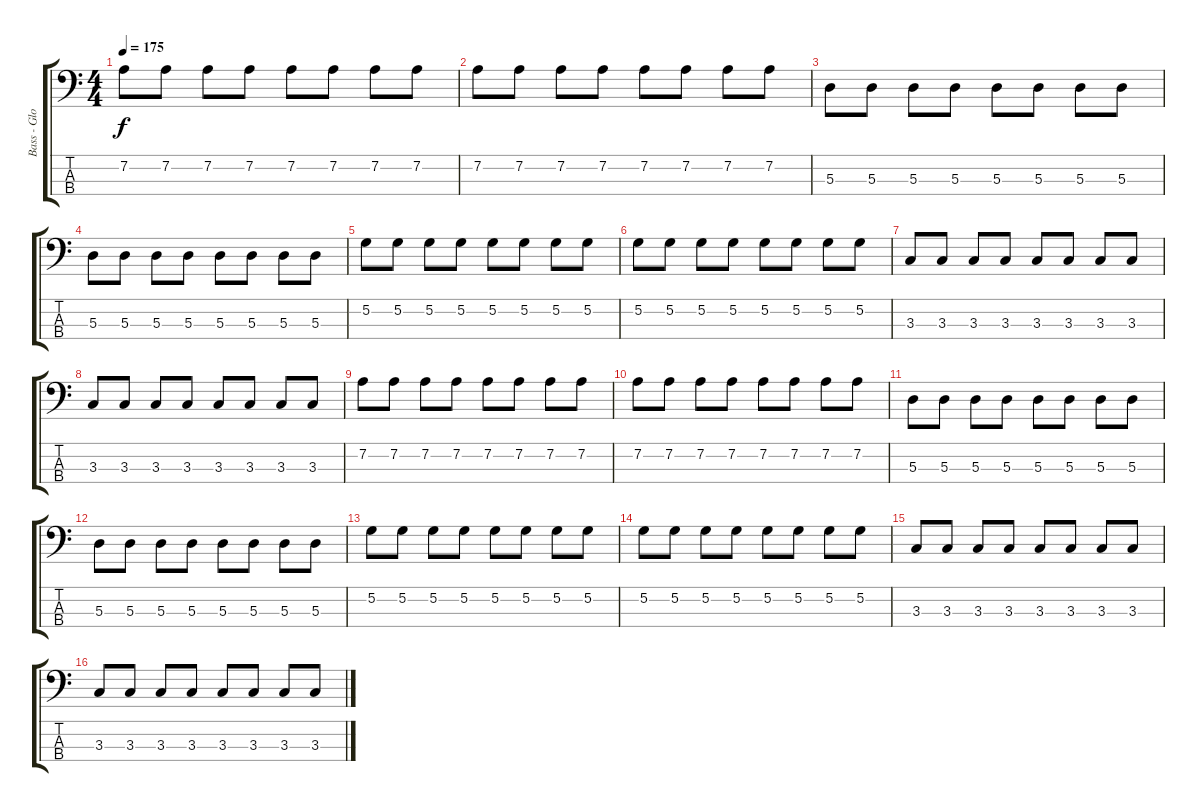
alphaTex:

\track ("Bass - Glover" "Bass - Glo") {instrument electricbasspick}
\staff {score tabs}
\tuning (G2 D2 A1 E1) {hide}
\ts (4 4)
\tempo 175
\clef f4
\ks c
7.2.8{dy f} 7.2.8 7.2.8 7.2.8 7.2.8 7.2.8 7.2.8 7.2.8 |
7.2.8 7.2.8 7.2.8 7.2.8 7.2.8 7.2.8 7.2.8 7.2.8 |
5.3.8 5.3.8 5.3.8 5.3.8 5.3.8 5.3.8 5.3.8 5.3.8 |
5.3.8 5.3.8 5.3.8 5.3.8 5.3.8 5.3.8 5.3.8 5.3.8 |
5.2.8 5.2.8 5.2.8 5.2.8 5.2.8 5.2.8 5.2.8 5.2.8 |
5.2.8 5.2.8 5.2.8 5.2.8 5.2.8 5.2.8 5.2.8 5.2.8 |
3.3.8 3.3.8 3.3.8 3.3.8 3.3.8 3.3.8 3.3.8 3.3.8 |
3.3.8 3.3.8 3.3.8 3.3.8 3.3.8 3.3.8 3.3.8 3.3.8 |
7.2.8 7.2.8 7.2.8 7.2.8 7.2.8 7.2.8 7.2.8 7.2.8 |
7.2.8 7.2.8 7.2.8 7.2.8 7.2.8 7.2.8 7.2.8 7.2.8 |
5.3.8 5.3.8 5.3.8 5.3.8 5.3.8 5.3.8 5.3.8 5.3.8 |
5.3.8 5.3.8 5.3.8 5.3.8 5.3.8 5.3.8 5.3.8 5.3.8 |
5.2.8 5.2.8 5.2.8 5.2.8 5.2.8 5.2.8 5.2.8 5.2.8 |
5.2.8 5.2.8 5.2.8 5.2.8 5.2.8 5.2.8 5.2.8 5.2.8 |
3.3.8 3.3.8 3.3.8 3.3.8 3.3.8 3.3.8 3.3.8 3.3.8 |
3.3.8 3.3.8 3.3.8 3.3.8 3.3.8 3.3.8 3.3.8 3.3.8
